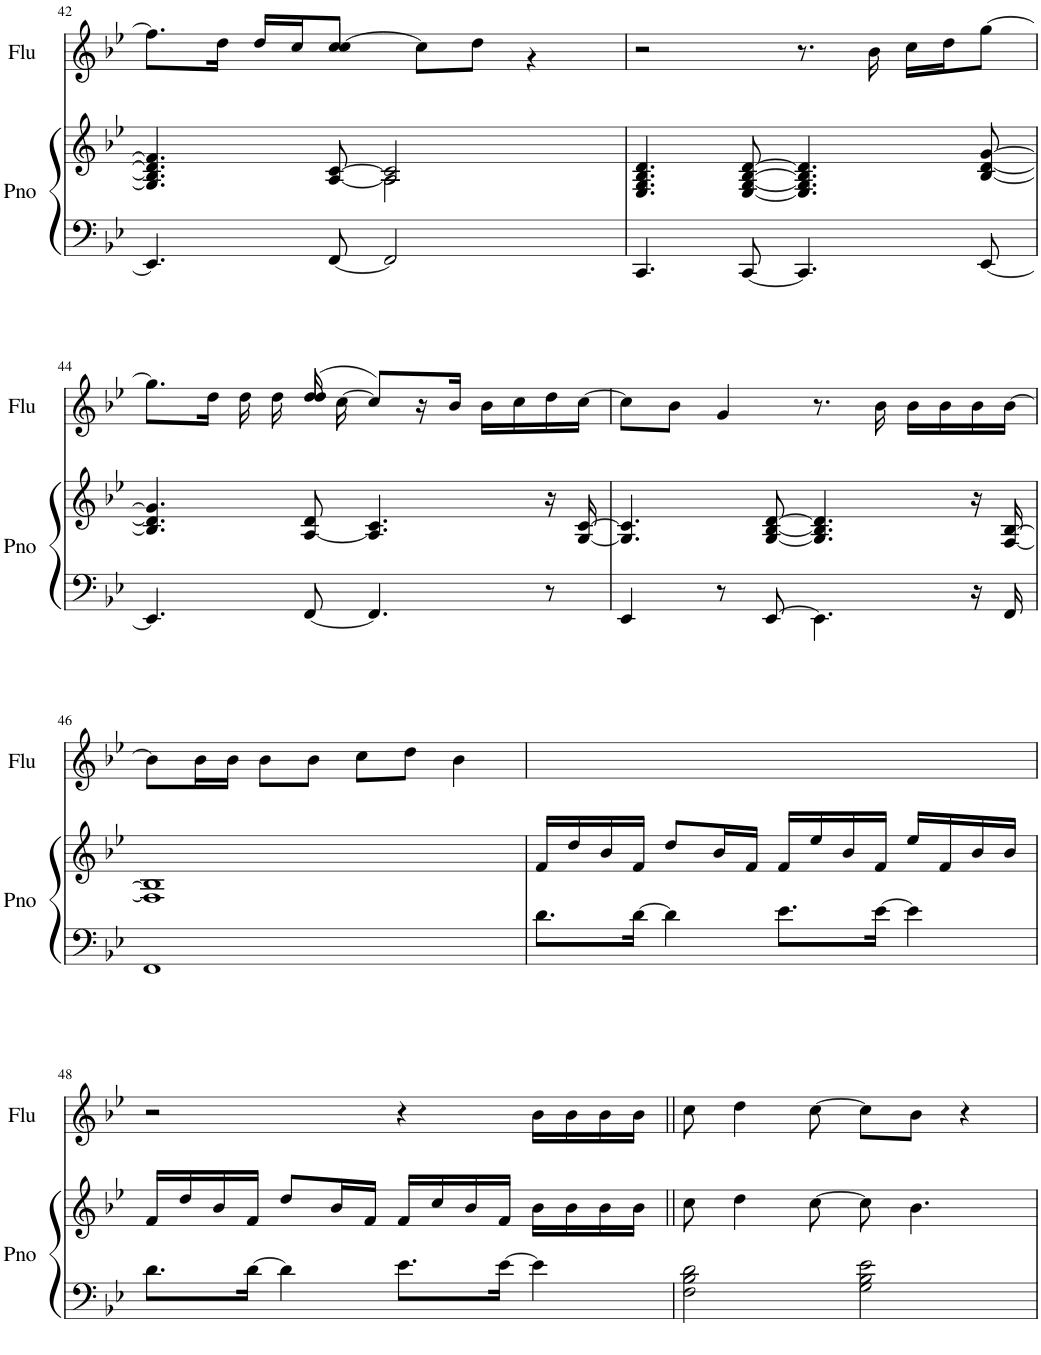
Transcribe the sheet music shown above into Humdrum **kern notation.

**kern	**kern	**kern
*part2	*part2	*part1
*staff3	*staff2	*staff1
*I"Piano	*	*I"Flute
*I'Pno	*	*I'Flu
!!LO:PB:g=z
*clefF4	*clefG2	*clefG2
*k[b-e-]	*k[b-e-]	*k[b-e-]
*M4/4	*M4/4	*M4/4
=42	=42	=42
*	*^	*^
4.EE-/]	4.G/] 4.B-/] 4.d/] 4.f/]	2ryy	8.ff\L]	4.ryy
.	.	.	16dd\Jk	.
.	.	.	16dd/LL	.
.	.	.	16cc/J	.
[<8FF/	[<8A/ [8c/	.	8cc/J	[>4cc/
2FF/]	2A/] 2c/]	2A\	2ryy	.
.	.	.	.	8cc\L]
.	.	.	.	8dd\J
.	.	.	.	8r
8ryy	8ryy	8ryy	8ryy	8ryy
*	*v	*v	*	*
*	*	*v	*v
=43	=43	=43
4.CC/	4.E-/ 4.G/ 4.B-/ 4.d/	2r
[<8CC/	[<8E-/ [<8G/ [>8B-/ [>8d/	.
4.CC/]	4.E-/] 4.G/] 4.B-/] 4.d/]	8r
.	.	8.r
.	.	16b-\
[8EE-/	[<8B-/ [<8d/ [>8g/	16cc\LL
.	.	16dd\J
8ryy	8ryy	[>8gg\J
!!LO:LB:g=z
=44	=44	=44
*	*	*^
4.EE-/]	4.B-/] 4.d/] 4.g/]	8.gg\L]	4.ryy
.	.	16dd\Jk	.
.	.	16dd\	.
.	.	16dd\	.
[8FF/	[8A/ 8d/	(16dd/	4dd/
.	.	[>16cc\	.
4.FF/]	4.A/] 4.c/	8cc/L])	.
.	.	16r	4.ryy
.	.	16b-/JJ	.
.	.	16b-\LL	.
.	.	16cc\	.
8r	16r	16dd\	.
.	[<16G/ [>16c/	[>16cc\JJ	.
*	*	*v	*v
=45	=45	=45
4EE-/	4.G/] 4.c/]	8cc\L]
.	.	8b-\J
8r	.	4g/
[8EE-/	[<8G/ [<8B-/ [>8d/	.
4.EE-\]	4.G/] 4.B-/] 4.d/]	8.r
.	.	16b-\
.	.	16b-\LL
.	.	16b-\
16r	16r	16b-\
16FF/	[<16F/ [>16B-/	[>16b-\JJ
!!LO:LB:g=z
=46	=46	=46
1FF	1F] 1B-]	8b-\L]
.	.	16b-\L
.	.	16b-\JJ
.	.	8b-\L
.	.	8b-\J
.	.	8cc\L
.	.	8dd\J
.	.	4b-\
=47	=47	=47
8.d\L	16f/LL	1ryy
.	16dd/	.
.	16b-/	.
[>16d\Jk	16f/JJ	.
4d\]	8dd/L	.
.	16b-/L	.
.	16f/JJ	.
8.e-\L	16f/LL	.
.	16ee-/	.
.	16b-/	.
[>16e-\Jk	16f/JJ	.
4e-\]	16ee-/LL	.
.	16f/	.
.	16b-/	.
.	16b-/JJ	.
!!LO:LB:g=z
=48	=48	=48
8.d\L	16f/LL	2r
.	16dd/	.
.	16b-/	.
[>16d\Jk	16f/JJ	.
4d\]	8dd/L	.
.	16b-/L	.
.	16f/JJ	.
8.e-\L	16f/LL	4r
.	16cc/	.
.	16b-/	.
[>16e-\Jk	16f/JJ	.
4e-\]	16b-\LL	16b-\LL
.	16b-\	16b-\
.	16b-\	16b-\
.	16b-\JJ	16b-\JJ
=49||	=49||	=49||
2F\ 2B-\ 2d\	8cc\	8cc\
.	4dd\	4dd\
.	[>8cc\	[>8cc\
2G\ 2B-\ 2e-\	8cc\]	8cc\L]
.	4.b-\	8b-\J
.	.	4r
=	=	=
*-	*-	*-
